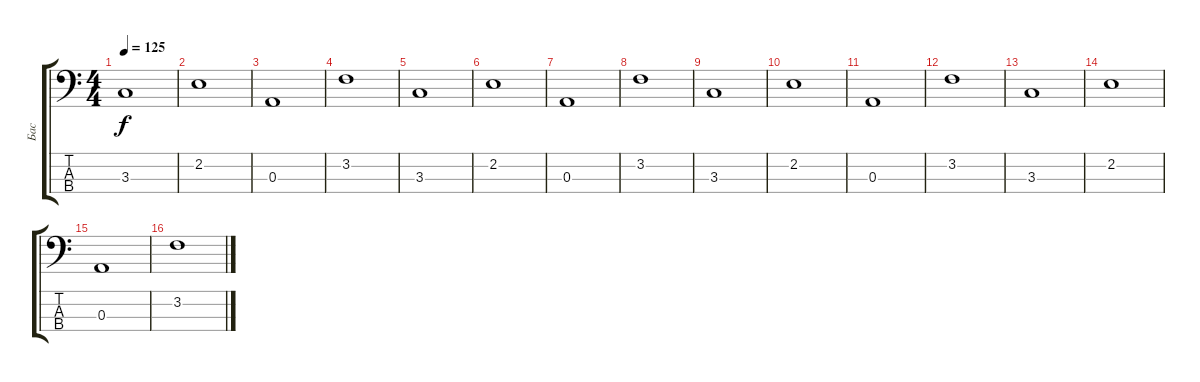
\track ("Бас" "Бас") {instrument electricbassfinger}
\staff {score tabs}
\tuning (G2 D2 A1 E1) {hide}
\ts (4 4)
\tempo 125
\clef f4
\ks c
3.3.1{dy f} |
2.2.1 |
0.3.1 |
3.2.1 |
3.3.1 |
2.2.1 |
0.3.1 |
3.2.1 |
3.3.1 |
2.2.1 |
0.3.1 |
3.2.1 |
3.3.1 |
2.2.1 |
0.3.1 |
3.2.1
